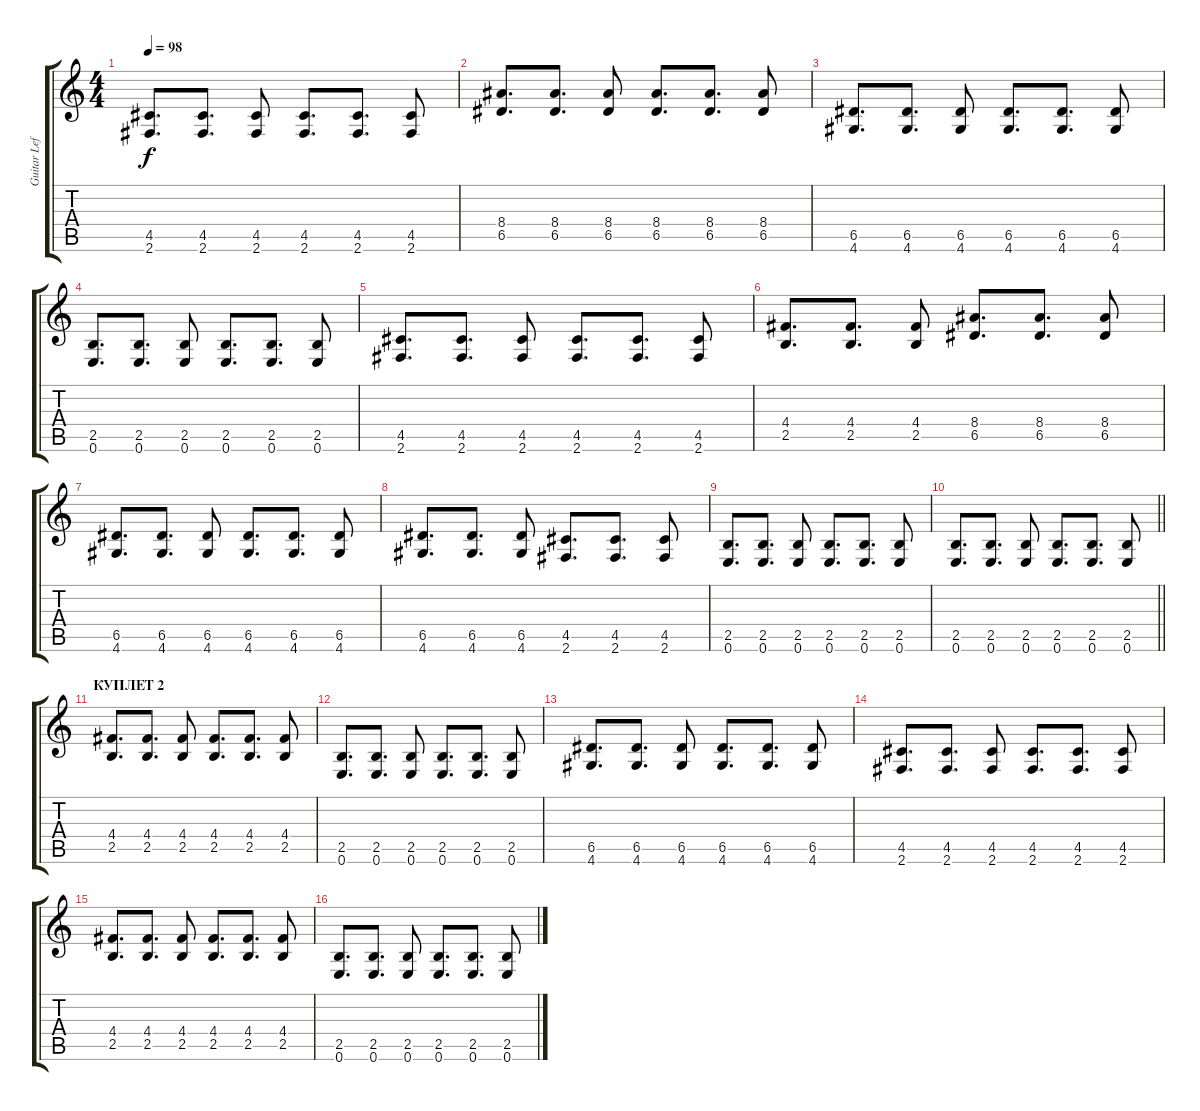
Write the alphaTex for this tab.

\track ("Guitar Left" "Guitar Lef") {instrument overdrivenguitar}
\staff {score tabs}
\tuning (E4 B3 G3 D3 A2 E2) {hide}
\ts (4 4)
\tempo 98
\clef g2
\ks c
(4.5 2.6).8{d dy f} (4.5 2.6).8{d} (4.5 2.6).8 (4.5 2.6).8{d} (4.5 2.6).8{d} (4.5 2.6).8 |
(8.4 6.5).8{d} (8.4 6.5).8{d} (8.4 6.5).8 (8.4 6.5).8{d} (8.4 6.5).8{d} (8.4 6.5).8 |
(6.5 4.6).8{d} (6.5 4.6).8{d} (6.5 4.6).8 (6.5 4.6).8{d} (6.5 4.6).8{d} (6.5 4.6).8 |
(2.5 0.6).8{d} (2.5 0.6).8{d} (2.5 0.6).8 (2.5 0.6).8{d} (2.5 0.6).8{d} (2.5 0.6).8 |
(4.5 2.6).8{d} (4.5 2.6).8{d} (4.5 2.6).8 (4.5 2.6).8{d} (4.5 2.6).8{d} (4.5 2.6).8 |
(4.4 2.5).8{d} (4.4 2.5).8{d} (4.4 2.5).8 (8.4 6.5).8{d} (8.4 6.5).8{d} (8.4 6.5).8 |
(6.5 4.6).8{d} (6.5 4.6).8{d} (6.5 4.6).8 (6.5 4.6).8{d} (6.5 4.6).8{d} (6.5 4.6).8 |
(6.5 4.6).8{d} (6.5 4.6).8{d} (6.5 4.6).8 (4.5 2.6).8{d} (4.5 2.6).8{d} (4.5 2.6).8 |
(2.5 0.6).8{d} (2.5 0.6).8{d} (2.5 0.6).8 (2.5 0.6).8{d} (2.5 0.6).8{d} (2.5 0.6).8 |
\barLineRight lightlight
(2.5 0.6).8{d} (2.5 0.6).8{d} (2.5 0.6).8 (2.5 0.6).8{d} (2.5 0.6).8{d} (2.5 0.6).8 |
\section ("" "КУПЛЕТ 2")
(4.4 2.5).8{d} (4.4 2.5).8{d} (4.4 2.5).8 (4.4 2.5).8{d} (4.4 2.5).8{d} (4.4 2.5).8 |
(2.5 0.6).8{d} (2.5 0.6).8{d} (2.5 0.6).8 (2.5 0.6).8{d} (2.5 0.6).8{d} (2.5 0.6).8 |
(6.5 4.6).8{d} (6.5 4.6).8{d} (6.5 4.6).8 (6.5 4.6).8{d} (6.5 4.6).8{d} (6.5 4.6).8 |
(4.5 2.6).8{d} (4.5 2.6).8{d} (4.5 2.6).8 (4.5 2.6).8{d} (4.5 2.6).8{d} (4.5 2.6).8 |
(4.4 2.5).8{d} (4.4 2.5).8{d} (4.4 2.5).8 (4.4 2.5).8{d} (4.4 2.5).8{d} (4.4 2.5).8 |
(2.5 0.6).8{d} (2.5 0.6).8{d} (2.5 0.6).8 (2.5 0.6).8{d} (2.5 0.6).8{d} (2.5 0.6).8
